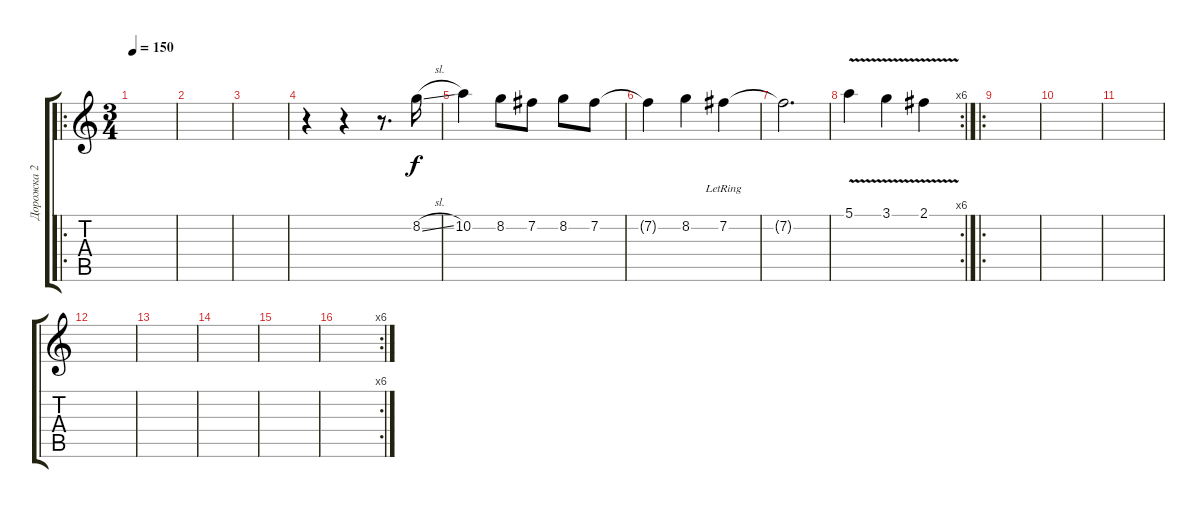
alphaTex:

\track ("Дорожка 2" "Дорожка 2") {instrument acousticguitarsteel}
\staff {score tabs}
\tuning (E4 B3 G3 D3 A2 E2) {hide}
\ro
\ts (3 4)
\tempo 150
\clef g2
\ks c
|
|
|
r.4 r.4 r.8{d} 8.2{sl}.16 |
10.2.4 8.2.8 7.2.8 8.2.8 7.2.8 |
7.2{t}.4 8.2.4 7.2{lr}.4 |
7.2{t}.2{d} |
\rc 6
5.1{v}.4 3.1{v}.4 2.1{v}.4 |
\ro
|
|
|
|
|
|
|
\rc 6
